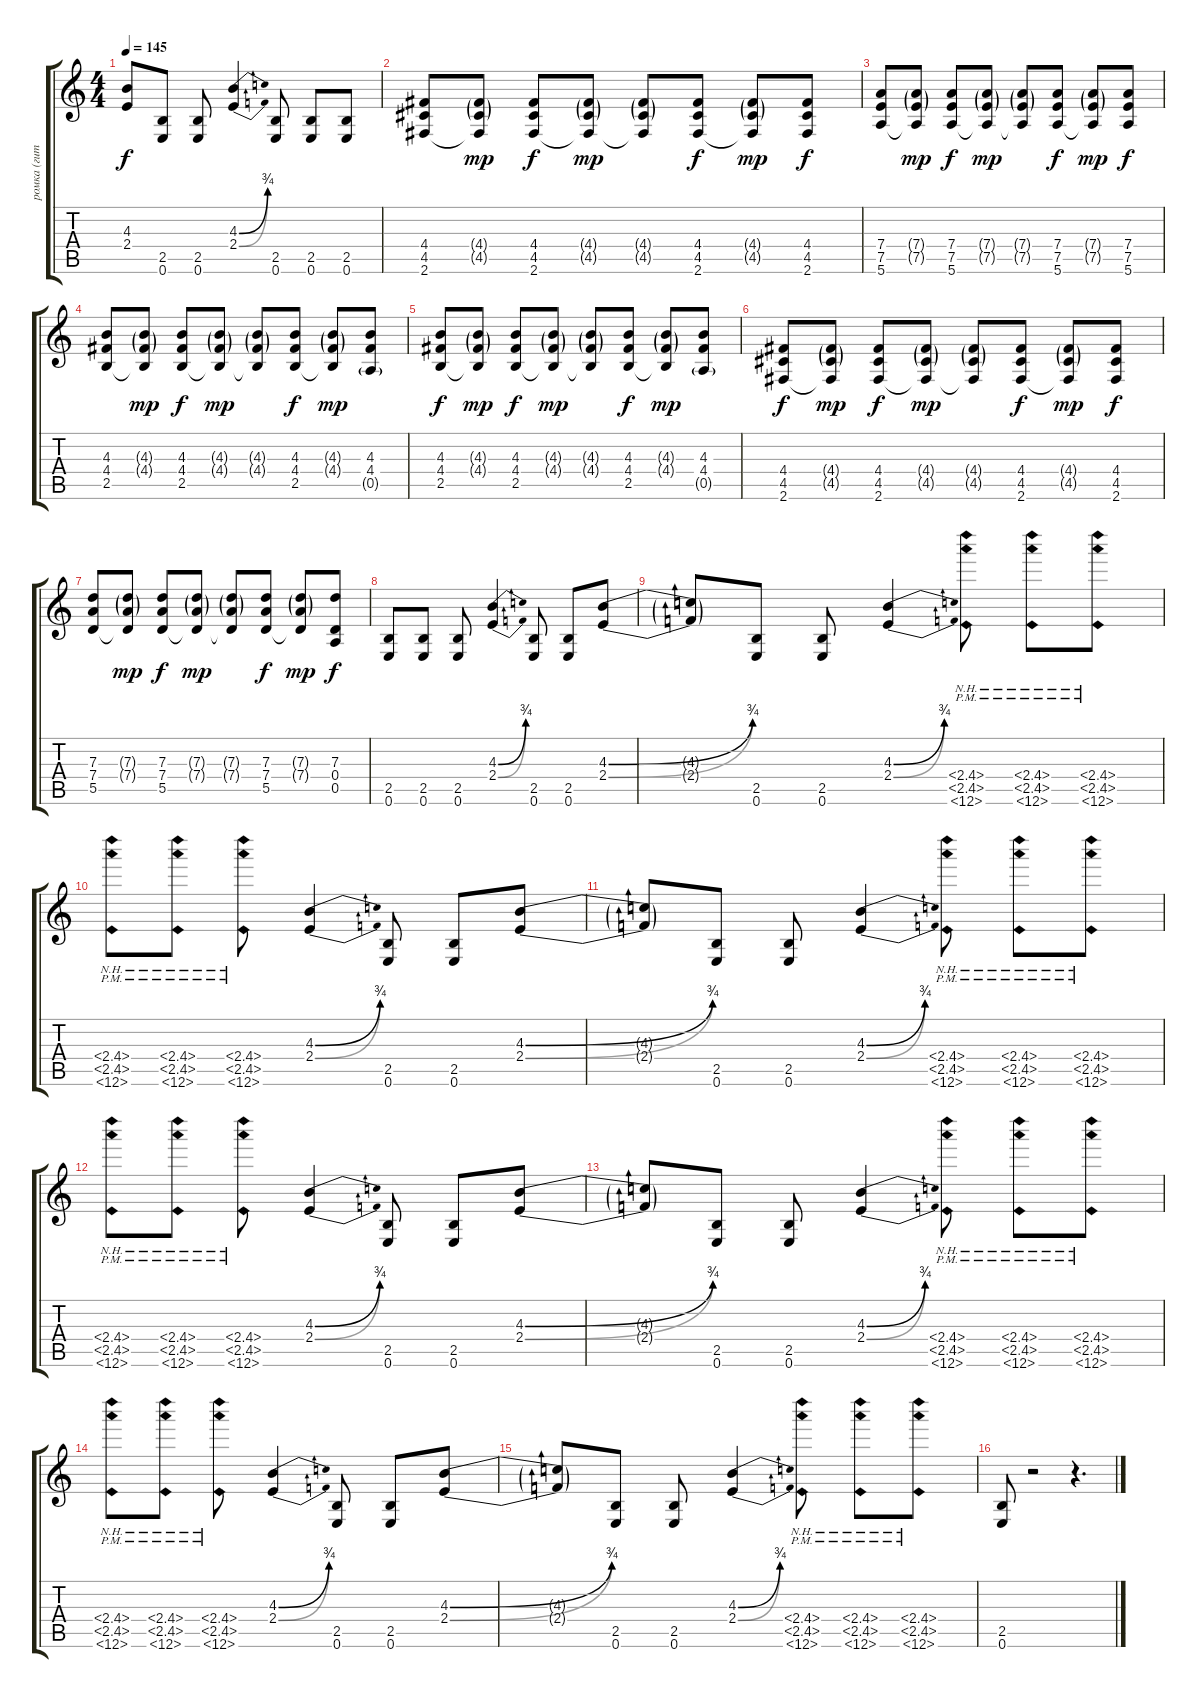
\track ("ромка (гитара)" "ромка (гит") {instrument distortionguitar}
\staff {score tabs}
\tuning (E4 B3 G3 D3 A2 E2) {hide}
\ts (4 4)
\tempo 145
\clef g2
\ks c
(4.3{t} 2.4{t}).8{dy f} (2.5 0.6).8 (2.5 0.6).8 (4.3{be (bend 0 0 60 3)} 2.4{be (bend 0 0 60 3)}).4 (2.5 0.6).8 (2.5 0.6).8 (2.5 0.6).8 |
(4.4 4.5 2.6).8 (4.4{g} 4.5{g} 2.6{t}).8{dy mp} (4.4 4.5 2.6).8{dy f} (4.4{g} 4.5{g} 2.6{t}).8{dy mp} (4.4{g} 4.5{g} 2.6{t}).8 (4.4 4.5 2.6).8{dy f} (4.4{g} 4.5{g} 2.6{t}).8{dy mp} (4.4 4.5 2.6).8{dy f} |
(7.4 7.5 5.6).8 (7.4{g} 7.5{g} 5.6{t}).8{dy mp} (7.4 7.5 5.6).8{dy f} (7.4{g} 7.5{g} 5.6{t}).8{dy mp} (7.4{g} 7.5{g} 5.6{t}).8 (7.4 7.5 5.6).8{dy f} (7.4{g} 7.5{g} 5.6{t}).8{dy mp} (7.4 7.5 5.6).8{dy f} |
(4.3 4.4 2.5).8 (4.3{g} 4.4{g} 2.5{t}).8{dy mp} (4.3 4.4 2.5).8{dy f} (4.3{g} 4.4{g} 2.5{t}).8{dy mp} (4.3{g} 4.4{g} 2.5{t}).8 (4.3 4.4 2.5).8{dy f} (4.3{g} 4.4{g} 2.5{t}).8{dy mp} (4.3 4.4 0.5{g}).8 |
(4.3 4.4 2.5).8{dy f} (4.3{g} 4.4{g} 2.5{t}).8{dy mp} (4.3 4.4 2.5).8{dy f} (4.3{g} 4.4{g} 2.5{t}).8{dy mp} (4.3{g} 4.4{g} 2.5{t}).8 (4.3 4.4 2.5).8{dy f} (4.3{g} 4.4{g} 2.5{t}).8{dy mp} (4.3 4.4 0.5{g}).8 |
(4.4 4.5 2.6).8{dy f} (4.4{g} 4.5{g} 2.6{t}).8{dy mp} (4.4 4.5 2.6).8{dy f} (4.4{g} 4.5{g} 2.6{t}).8{dy mp} (4.4{g} 4.5{g} 2.6{t}).8 (4.4 4.5 2.6).8{dy f} (4.4{g} 4.5{g} 2.6{t}).8{dy mp} (4.4 4.5 2.6).8{dy f} |
(7.3 7.4 5.5).8 (7.3{g} 7.4{g} 5.5{t}).8{dy mp} (7.3 7.4 5.5).8{dy f} (7.3{g} 7.4{g} 5.5{t}).8{dy mp} (7.3{g} 7.4{g} 5.5{t}).8 (7.3 7.4 5.5).8{dy f} (7.3{g} 7.4{g} 5.5{t}).8{dy mp} (7.3 0.4 0.5).8{dy f} |
(2.5 0.6).8 (2.5 0.6).8 (2.5 0.6).8 (4.3{be (bend 0 0 60 3)} 2.4{be (bend 0 0 60 3)}).4 (2.5 0.6).8 (2.5 0.6).8 (4.3{be (bend 0 0 60 3)} 2.4{be (bend 0 0 60 3)}).8 |
(4.3{t} 2.4{t}).8 (2.5 0.6).8 (2.5 0.6).8 (4.3{be (bend 0 0 60 3)} 2.4{be (bend 0 0 60 3)}).4 (2.4{nh pm} 2.5{nh pm} 0.6{nh pm}).8 (2.4{nh pm} 2.5{nh pm} 0.6{nh pm}).8 (2.4{nh pm} 2.5{nh pm} 0.6{nh pm}).8 |
(2.4{nh pm} 2.5{nh pm} 0.6{nh pm}).8 (2.4{nh pm} 2.5{nh pm} 0.6{nh pm}).8 (2.4{nh pm} 2.5{nh pm} 0.6{nh pm}).8 (4.3{be (bend 0 0 60 3)} 2.4{be (bend 0 0 60 3)}).4 (2.5 0.6).8 (2.5 0.6).8 (4.3{be (bend 0 0 60 3)} 2.4{be (bend 0 0 60 3)}).8 |
(4.3{t} 2.4{t}).8 (2.5 0.6).8 (2.5 0.6).8 (4.3{be (bend 0 0 60 3)} 2.4{be (bend 0 0 60 3)}).4 (2.4{nh pm} 2.5{nh pm} 0.6{nh pm}).8 (2.4{nh pm} 2.5{nh pm} 0.6{nh pm}).8 (2.4{nh pm} 2.5{nh pm} 0.6{nh pm}).8 |
(2.4{nh pm} 2.5{nh pm} 0.6{nh pm}).8 (2.4{nh pm} 2.5{nh pm} 0.6{nh pm}).8 (2.4{nh pm} 2.5{nh pm} 0.6{nh pm}).8 (4.3{be (bend 0 0 60 3)} 2.4{be (bend 0 0 60 3)}).4 (2.5 0.6).8 (2.5 0.6).8 (4.3{be (bend 0 0 60 3)} 2.4{be (bend 0 0 60 3)}).8 |
(4.3{t} 2.4{t}).8 (2.5 0.6).8 (2.5 0.6).8 (4.3{be (bend 0 0 60 3)} 2.4{be (bend 0 0 60 3)}).4 (2.4{nh pm} 2.5{nh pm} 0.6{nh pm}).8 (2.4{nh pm} 2.5{nh pm} 0.6{nh pm}).8 (2.4{nh pm} 2.5{nh pm} 0.6{nh pm}).8 |
(2.4{nh pm} 2.5{nh pm} 0.6{nh pm}).8 (2.4{nh pm} 2.5{nh pm} 0.6{nh pm}).8 (2.4{nh pm} 2.5{nh pm} 0.6{nh pm}).8 (4.3{be (bend 0 0 60 3)} 2.4{be (bend 0 0 60 3)}).4 (2.5 0.6).8 (2.5 0.6).8 (4.3{be (bend 0 0 60 3)} 2.4{be (bend 0 0 60 3)}).8 |
(4.3{t} 2.4{t}).8 (2.5 0.6).8 (2.5 0.6).8 (4.3{be (bend 0 0 60 3)} 2.4{be (bend 0 0 60 3)}).4 (2.4{nh pm} 2.5{nh pm} 0.6{nh pm}).8 (2.4{nh pm} 2.5{nh pm} 0.6{nh pm}).8 (2.4{nh pm} 2.5{nh pm} 0.6{nh pm}).8 |
(2.5 0.6).8 r.2 r.4{d}
